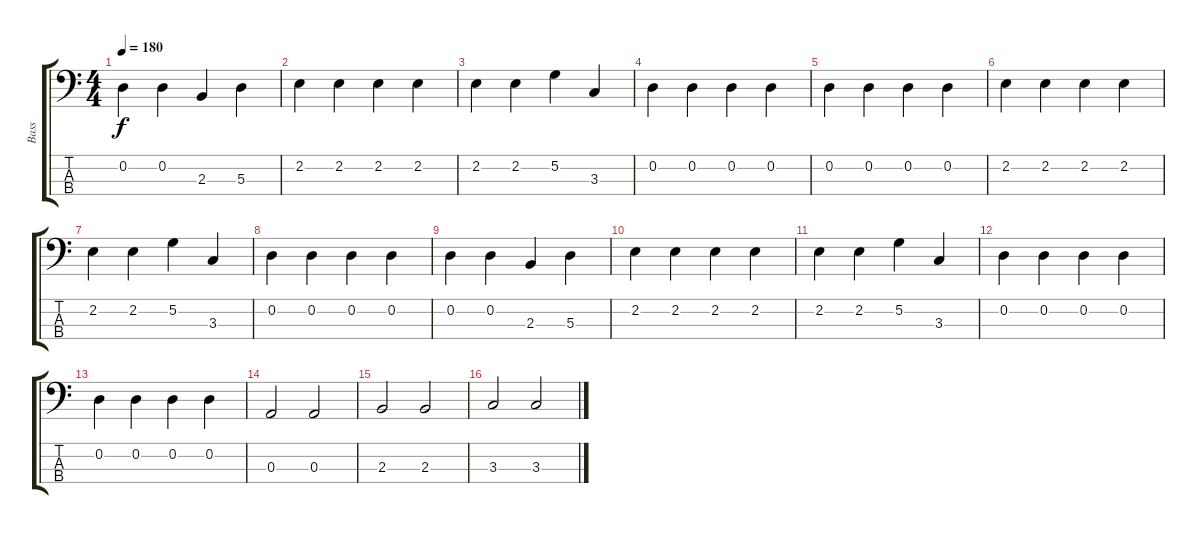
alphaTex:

\track ("Bass" "Bass") {instrument electricbasspick}
\staff {score tabs}
\tuning (G2 D2 A1 E1) {hide}
\ts (4 4)
\tempo 180
\clef f4
\ks c
0.2.4{dy f} 0.2.4 2.3.4 5.3.4 |
2.2.4 2.2.4 2.2.4 2.2.4 |
2.2.4 2.2.4 5.2.4 3.3.4 |
0.2.4 0.2.4 0.2.4 0.2.4 |
0.2.4 0.2.4 0.2.4 0.2.4 |
2.2.4 2.2.4 2.2.4 2.2.4 |
2.2.4 2.2.4 5.2.4 3.3.4 |
0.2.4 0.2.4 0.2.4 0.2.4 |
0.2.4 0.2.4 2.3.4 5.3.4 |
2.2.4 2.2.4 2.2.4 2.2.4 |
2.2.4 2.2.4 5.2.4 3.3.4 |
0.2.4 0.2.4 0.2.4 0.2.4 |
0.2.4 0.2.4 0.2.4 0.2.4 |
0.3.2 0.3.2 |
2.3.2 2.3.2 |
3.3.2 3.3.2
